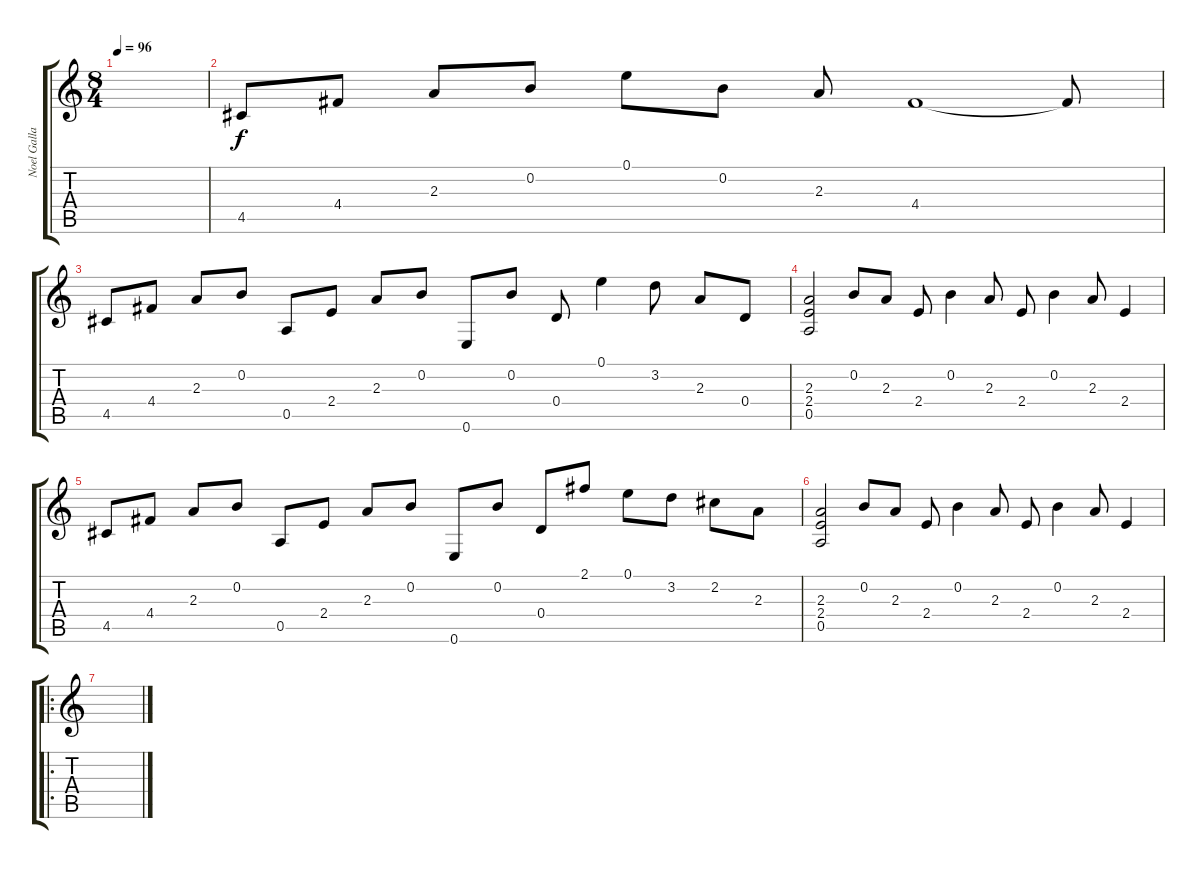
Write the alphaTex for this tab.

\track ("Noel Gallagher" "Noel Galla") {instrument distortionguitar}
\staff {score tabs}
\tuning (E4 B3 G3 D3 A2 E2) {hide}
\ts (8 4)
\tempo 96
\clef g2
\ks c
|
4.5.8 4.4.8 2.3.8 0.2.8 0.1.8 0.2.8 2.3.8 4.4.1 4.4{t}.8 |
4.5.8 4.4.8 2.3.8 0.2.8 0.5.8 2.4.8 2.3.8 0.2.8 0.6.8 0.2.8 0.4.8 0.1.4 3.2.8 2.3.8 0.4.8 |
(2.3 2.4 0.5).2 0.2.8 2.3.8 2.4.8 0.2.4 2.3.8 2.4.8 0.2.4 2.3.8 2.4.4 |
4.5.8 4.4.8 2.3.8 0.2.8 0.5.8 2.4.8 2.3.8 0.2.8 0.6.8 0.2.8 0.4.8 2.1.8 0.1.8 3.2.8 2.2.8 2.3.8 |
(2.3 2.4 0.5).2 0.2.8 2.3.8 2.4.8 0.2.4 2.3.8 2.4.8 0.2.4 2.3.8 2.4.4 |
\ro
